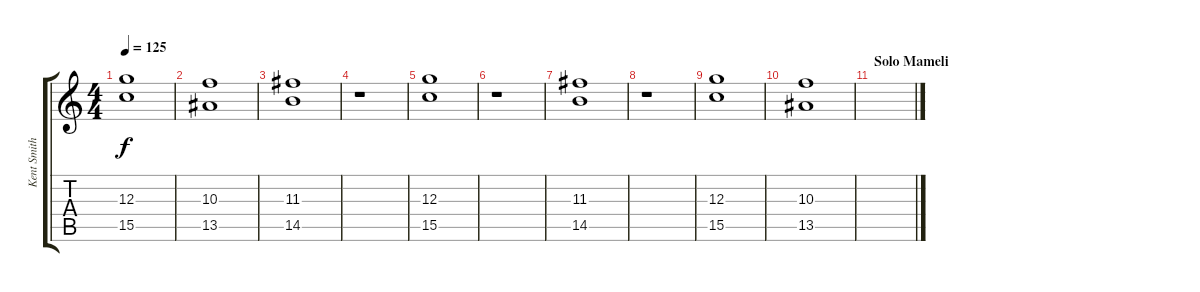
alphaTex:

\track ("Kent Smith" "Kent Smith") {instrument acousticguitarnylon}
\staff {score tabs}
\tuning (E4 B3 G3 D3 A2 E2) {hide}
\ts (4 4)
\tempo 125
\clef g2
\ks c
(12.3 15.5).1{dy f} |
(10.3 13.5).1 |
(11.3 14.5).1 |
r.1 |
(12.3 15.5).1 |
r.1 |
(11.3 14.5).1 |
r.1 |
(12.3 15.5).1 |
(10.3 13.5).1 |
\section ("" "Solo Mameli")
